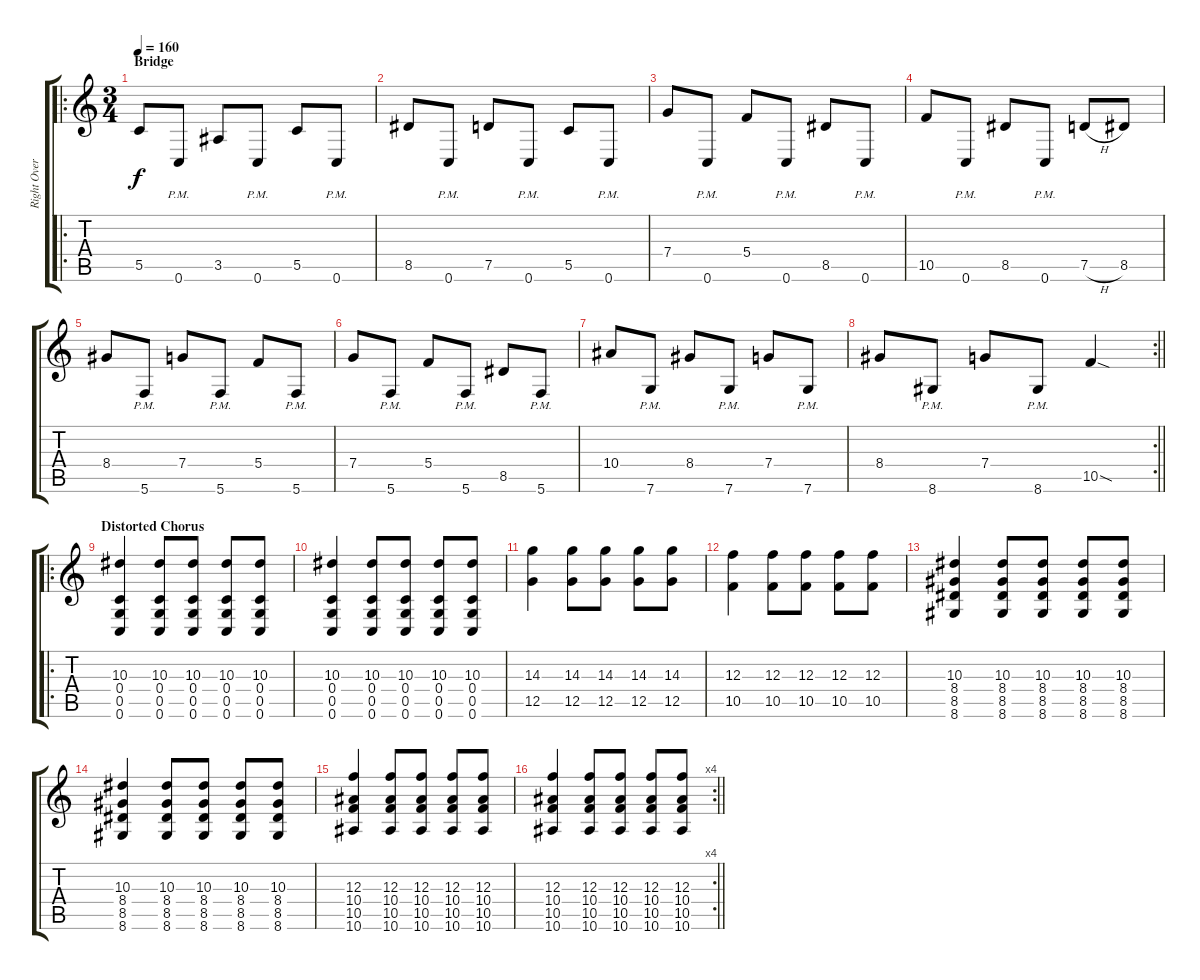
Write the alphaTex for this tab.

\track ("Right Overdriven Guitar" "Right Over") {instrument distortionguitar}
\staff {score tabs}
\tuning (D4 A3 F3 C3 G2 C2) {hide}
\ro
\ts (3 4)
\section ("" "Bridge")
\tempo 160
\clef g2
\ks c
5.5.8{dy f} 0.6{pm}.8 3.5.8 0.6{pm}.8 5.5.8 0.6{pm}.8 |
8.5.8 0.6{pm}.8 7.5.8 0.6{pm}.8 5.5.8 0.6{pm}.8 |
7.4.8 0.6{pm}.8 5.4.8 0.6{pm}.8 8.5.8 0.6{pm}.8 |
10.5.8 0.6{pm}.8 8.5.8 0.6{pm}.8 7.5{h}.8 8.5.8 |
8.4.8 5.6{pm}.8 7.4.8 5.6{pm}.8 5.4.8 5.6{pm}.8 |
7.4.8 5.6{pm}.8 5.4.8 5.6{pm}.8 8.5.8 5.6{pm}.8 |
10.4.8 7.6{pm}.8 8.4.8 7.6{pm}.8 7.4.8 7.6{pm}.8 |
\rc 2
\barLineRight lightlight
8.4.8 8.6{pm}.8 7.4.8 8.6{pm}.8 10.5{sod}.4 |
\ro
\section ("" "Distorted Chorus")
(10.3 0.4 0.5 0.6).4 (10.3 0.4 0.5 0.6).8 (10.3 0.4 0.5 0.6).8 (10.3 0.4 0.5 0.6).8 (10.3 0.4 0.5 0.6).8 |
(10.3 0.4 0.5 0.6).4 (10.3 0.4 0.5 0.6).8 (10.3 0.4 0.5 0.6).8 (10.3 0.4 0.5 0.6).8 (10.3 0.4 0.5 0.6).8 |
(14.3 12.5).4 (14.3 12.5).8 (14.3 12.5).8 (14.3 12.5).8 (14.3 12.5).8 |
(12.3 10.5).4 (12.3 10.5).8 (12.3 10.5).8 (12.3 10.5).8 (12.3 10.5).8 |
(10.3 8.4 8.5 8.6).4 (10.3 8.4 8.5 8.6).8 (10.3 8.4 8.5 8.6).8 (10.3 8.4 8.5 8.6).8 (10.3 8.4 8.5 8.6).8 |
(10.3 8.4 8.5 8.6).4 (10.3 8.4 8.5 8.6).8 (10.3 8.4 8.5 8.6).8 (10.3 8.4 8.5 8.6).8 (10.3 8.4 8.5 8.6).8 |
(12.3 10.4 10.5 10.6).4 (12.3 10.4 10.5 10.6).8 (12.3 10.4 10.5 10.6).8 (12.3 10.4 10.5 10.6).8 (12.3 10.4 10.5 10.6).8 |
\rc 4
\barLineRight lightlight
(12.3 10.4 10.5 10.6).4 (12.3 10.4 10.5 10.6).8 (12.3 10.4 10.5 10.6).8 (12.3 10.4 10.5 10.6).8 (12.3 10.4 10.5 10.6).8
